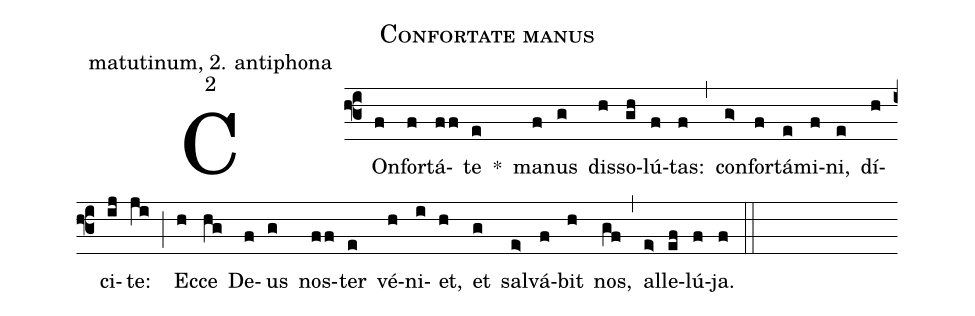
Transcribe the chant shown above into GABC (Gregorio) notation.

name: Confortate manus;
office-part: matutinum, 2. antiphona;
mode: 2;
%%
(f3)
COn(f)for(f)tá(ff)te(e) *()
ma(f)nus(g) dis(h)so(gh)lú(f)tas:(f) (,)
con(g>)for(f)tá(e)mi(f)ni,(e) dí(h)ci(ij)te:(ji) (;)
Ec(h)ce(hg) De(f)us(g) nos(ff)ter(e) vé(h)ni(i)et,(h) et(g) sal(e>)vá(f)bit(h) nos,(gf) (,)
al(e>)le(ef)lú(f)ja.(f) (::)
